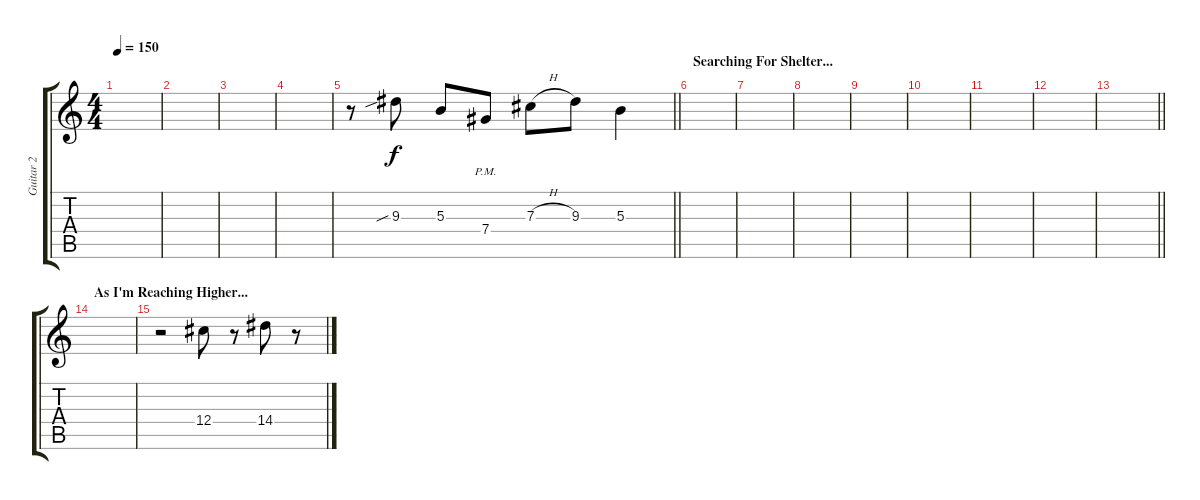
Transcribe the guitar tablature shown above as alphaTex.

\track ("Guitar 2" "Guitar 2") {instrument distortionguitar}
\staff {score tabs}
\tuning (Eb4 Bb3 Gb3 Db3 Ab2 Eb2) {hide}
\ts (4 4)
\tempo 150
\clef g2
\ks c
|
|
|
|
\barLineRight lightlight
r.8 9.3{sib}.8 5.3.8 7.4{pm}.8 7.3{h}.8 9.3.8 5.3.4 |
\section ("" "Searching For Shelter...")
|
|
|
|
|
|
|
\barLineRight lightlight
|
\section ("" "As I'm Reaching Higher...")
|
r.2 12.4.8 r.8 14.4.8 r.8
